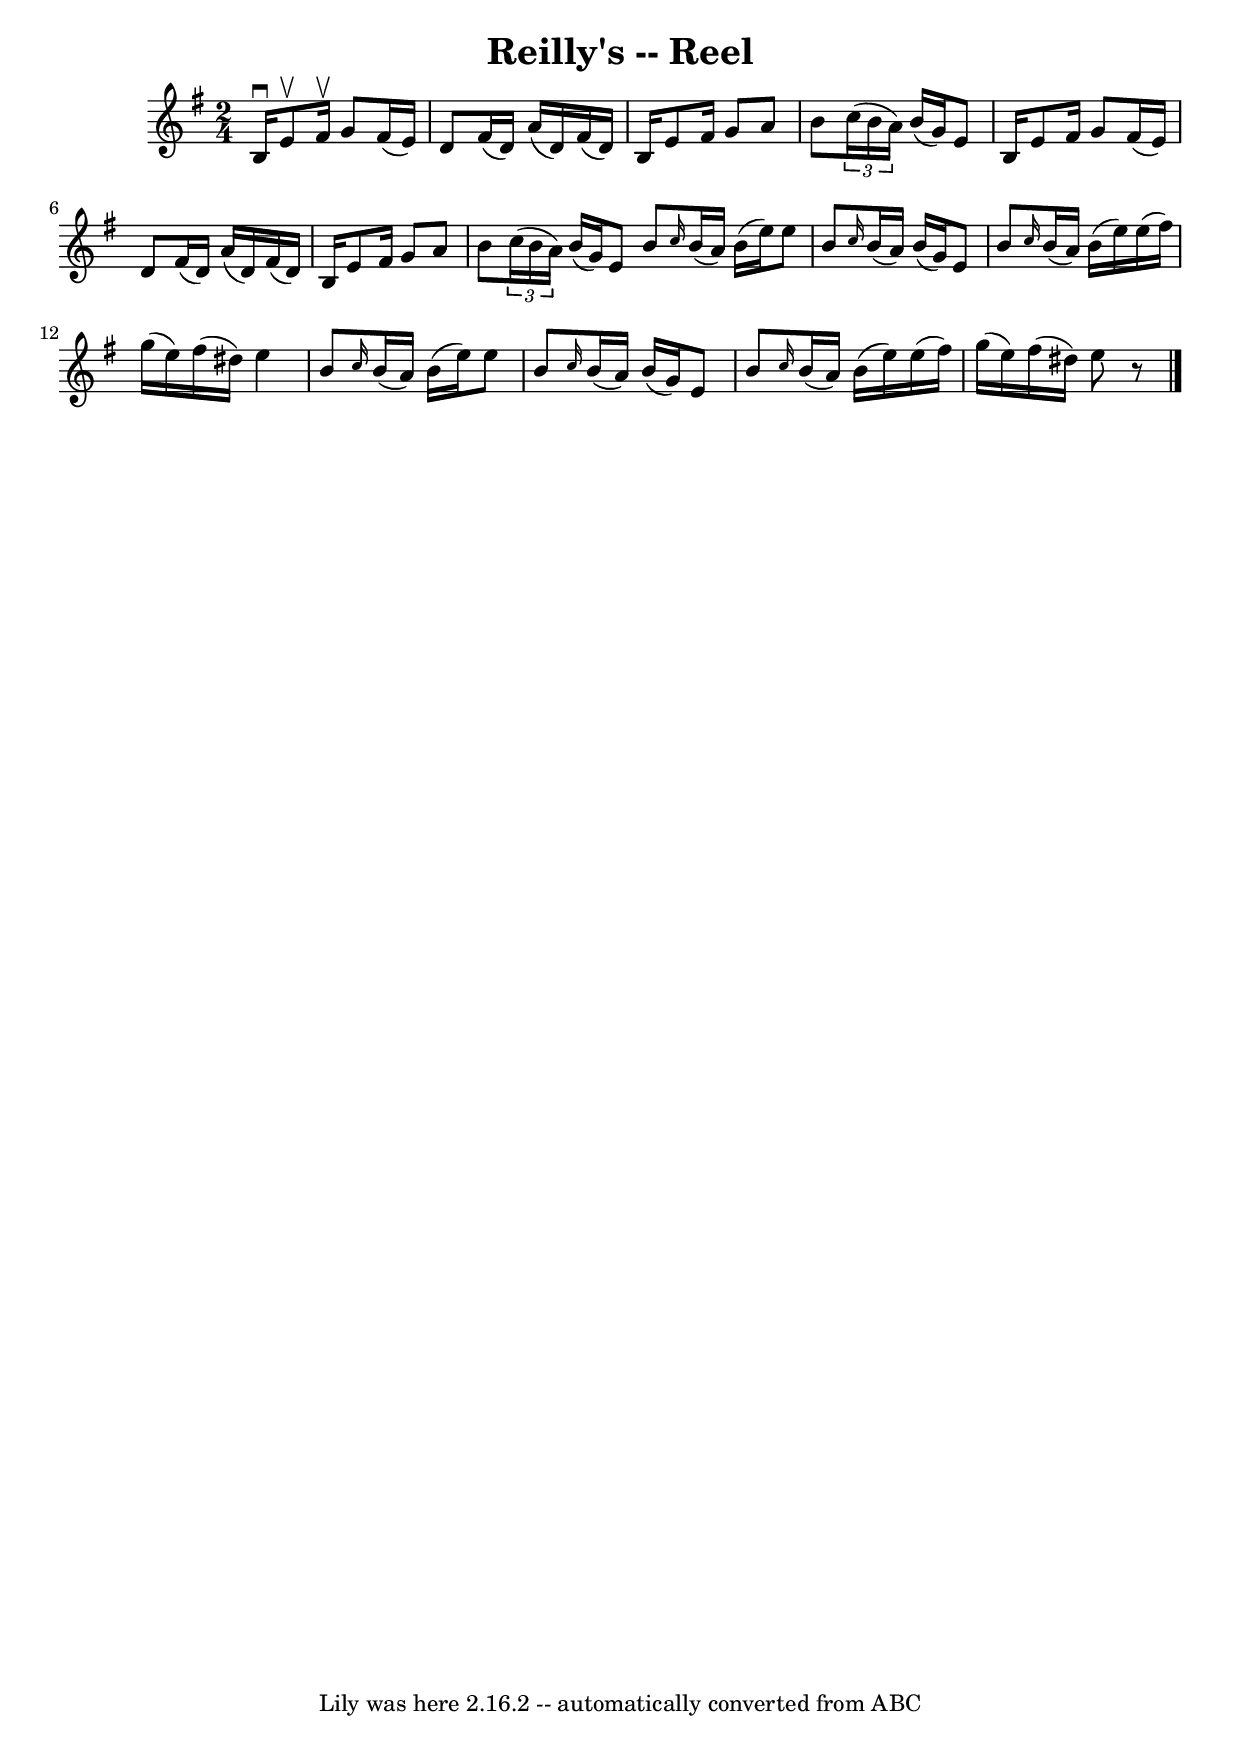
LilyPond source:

\version "2.16.2"
\include "Mammoth.ily"
\header {
  %% book = "Ryan's Mammoth Collection"
 crossRefNumber = "1"
 footnotes = ""
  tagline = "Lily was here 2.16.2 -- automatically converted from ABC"
  title = "Reilly's -- Reel"

}
voicedefault =  {


  \time 2/4 
  \key g \major
 b16^\downbow e'8^\upbow fis'16^\upbow g'8 fis'16 (e'16)  |
 d'8 fis'16 (d'16) a'16 (d'16) fis'16 (d'16)  |
 b16 e'8 fis'16 g'8 a'8  |
  
 b'8    \times 2/3 { c''16 (b'16 a'16)  		    } b'16 (g'16) e'8    |
 b16 e'8 fis'16 g'8 fis'16 (e'16) |
 d'8 fis'16 (d'16) a'16 (d'16) fis'16 (d'16)  |
 b16 e'8 fis'16 g'8 a'8   |
 b'8    \times 2/3 { c''16 (b'16  
		 a'16)  		    } b'16 (g'16) e'8  \bar " |." b'8  \grace { c''16  
							     } b'16 (a'16) b'16 (e''16) e''8   |
 b'8  \grace {    
 c''16     } b'16 (a'16) b'16 (g'16) e'8   |
 b'8  
  \grace { c''16  
	 } b'16 (a'16) b'16 (e''16) e''16 ( fis''16)  |
 g''16 (e''16) fis''16 (dis''16) e''4     |
 b'8  \grace { c''16  
	      } b'16 (a'16) b'16 (e''16) e''8   |
 b'8  \grace { c''16  
	      } b'16 (a'16) b'16 ( g'16) e'8   |
 b'8  \grace { c''16   	      } b'16 (a'16) b'16 (e''16) e''16 (fis''16)  |
 g''16 (e''16) fis''16 (dis''16) e''8    r8 \bar "|."   

}

\score{
  <<

    \context Staff="default"
    {
      \voicedefault 
      
    }

  >>
  \layout {
    
  }
  \midi {
  }

}
